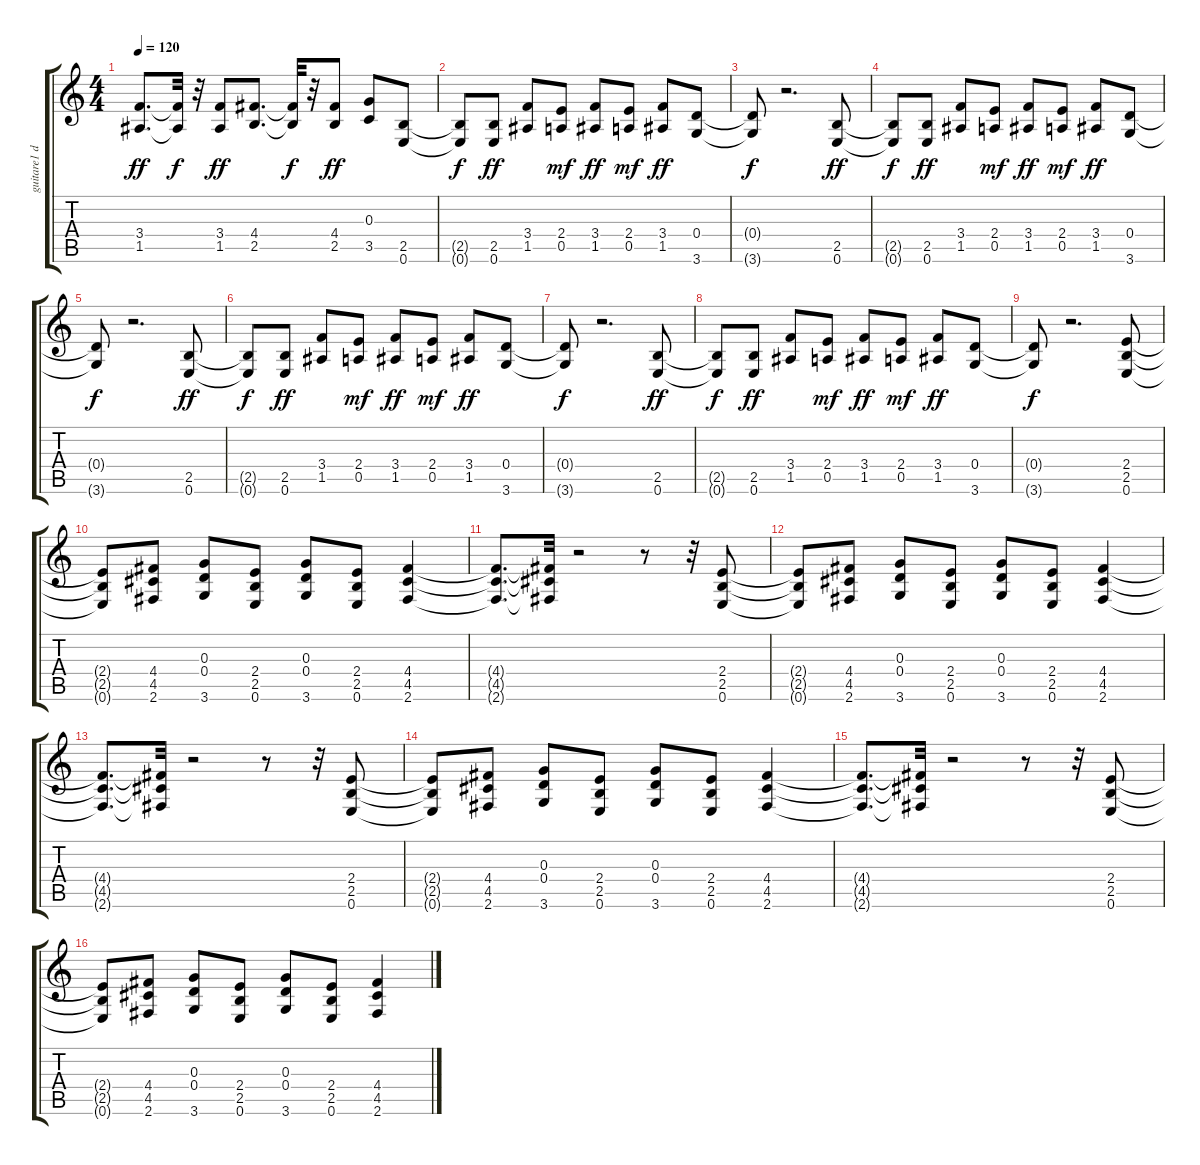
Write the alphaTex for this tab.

\track ("guitare1 disto" "guitare1 d") {instrument distortionguitar}
\staff {score tabs}
\tuning (E4 B3 G3 D3 A2 E2) {hide}
\ts (4 4)
\tempo 120
\clef g2
\ks c
(3.4 1.5).8{d dy ff} (3.4{t} 1.5{t}).32{dy f} r.32 (3.4 1.5).8{dy ff} (4.4 2.5).8{d} (4.4{t} 2.5{t}).32{dy f} r.32 (4.4 2.5).8{dy ff} (0.3 3.5).8 (2.5 0.6).8 |
(2.5{t} 0.6{t}).8{dy f} (2.5 0.6).8{dy ff} (3.4 1.5).8 (2.4 0.5).8{dy mf} (3.4 1.5).8{dy ff} (2.4 0.5).8{dy mf} (3.4 1.5).8{dy ff} (0.4 3.6).8 |
(0.4{t} 3.6{t}).8{dy f} r.2{d} (2.5 0.6).8{dy ff} |
(2.5{t} 0.6{t}).8{dy f} (2.5 0.6).8{dy ff} (3.4 1.5).8 (2.4 0.5).8{dy mf} (3.4 1.5).8{dy ff} (2.4 0.5).8{dy mf} (3.4 1.5).8{dy ff} (0.4 3.6).8 |
(0.4{t} 3.6{t}).8{dy f} r.2{d} (2.5 0.6).8{dy ff} |
(2.5{t} 0.6{t}).8{dy f} (2.5 0.6).8{dy ff} (3.4 1.5).8 (2.4 0.5).8{dy mf} (3.4 1.5).8{dy ff} (2.4 0.5).8{dy mf} (3.4 1.5).8{dy ff} (0.4 3.6).8 |
(0.4{t} 3.6{t}).8{dy f} r.2{d} (2.5 0.6).8{dy ff} |
(2.5{t} 0.6{t}).8{dy f} (2.5 0.6).8{dy ff} (3.4 1.5).8 (2.4 0.5).8{dy mf} (3.4 1.5).8{dy ff} (2.4 0.5).8{dy mf} (3.4 1.5).8{dy ff} (0.4 3.6).8 |
(0.4{t} 3.6{t}).8{dy f} r.2{d} (2.4 2.5 0.6).8 |
(2.4{t} 2.5{t} 0.6{t}).8 (4.4 4.5 2.6).8 (0.3 0.4 3.6).8 (2.4 2.5 0.6).8 (0.3 0.4 3.6).8 (2.4 2.5 0.6).8 (4.4 4.5 2.6).4 |
(4.4{t} 4.5{t} 2.6{t}).8{d} (4.4{t} 4.5{t} 2.6{t}).32 r.2 r.8 r.32 (2.4 2.5 0.6).8 |
(2.4{t} 2.5{t} 0.6{t}).8 (4.4 4.5 2.6).8 (0.3 0.4 3.6).8 (2.4 2.5 0.6).8 (0.3 0.4 3.6).8 (2.4 2.5 0.6).8 (4.4 4.5 2.6).4 |
(4.4{t} 4.5{t} 2.6{t}).8{d} (4.4{t} 4.5{t} 2.6{t}).32 r.2 r.8 r.32 (2.4 2.5 0.6).8 |
(2.4{t} 2.5{t} 0.6{t}).8 (4.4 4.5 2.6).8 (0.3 0.4 3.6).8 (2.4 2.5 0.6).8 (0.3 0.4 3.6).8 (2.4 2.5 0.6).8 (4.4 4.5 2.6).4 |
(4.4{t} 4.5{t} 2.6{t}).8{d} (4.4{t} 4.5{t} 2.6{t}).32 r.2 r.8 r.32 (2.4 2.5 0.6).8 |
(2.4{t} 2.5{t} 0.6{t}).8 (4.4 4.5 2.6).8 (0.3 0.4 3.6).8 (2.4 2.5 0.6).8 (0.3 0.4 3.6).8 (2.4 2.5 0.6).8 (4.4 4.5 2.6).4
